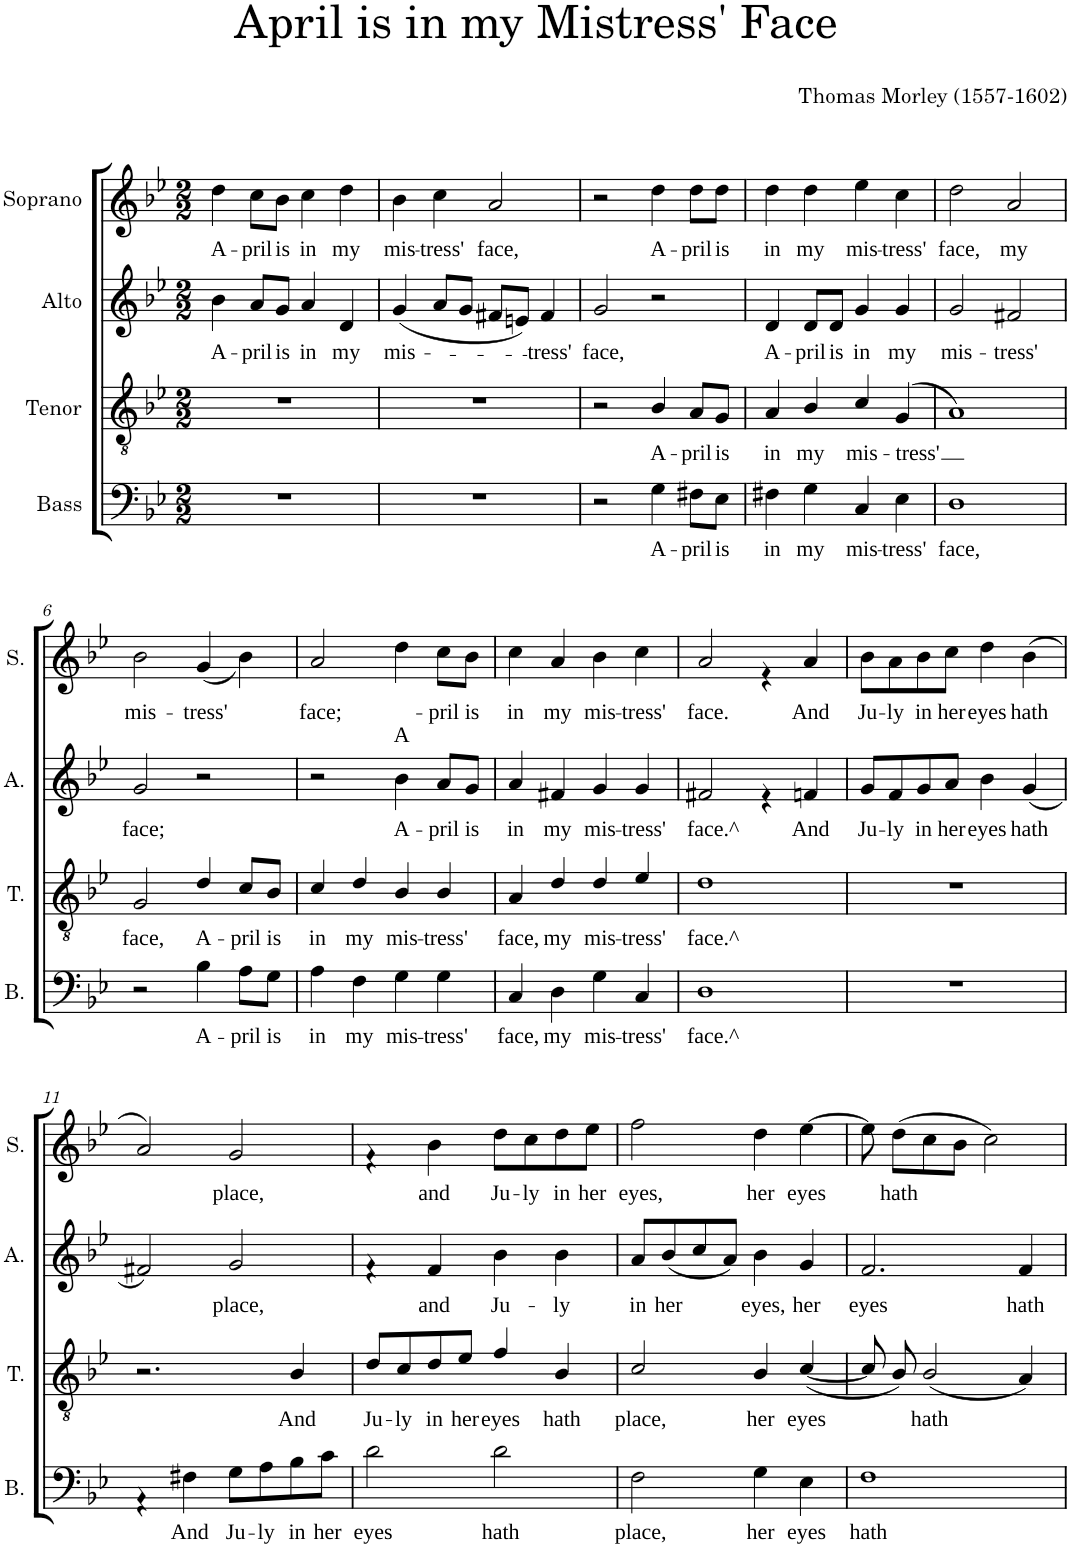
**kern	**text	**kern	**text	**kern	**text	**kern	**text
*part4	*part4	*part3	*part3	*part2	*part2	*part1	*part1
*staff4	*staff4	*staff3	*staff3	*staff2	*staff2	*staff1	*staff1
*I"Bass	*	*I"Tenor	*	*I"Alto	*	*I"Soprano	*
*I'B.	*	*I'T.	*	*I'A.	*	*I'S.	*
*clefF4	*	*clefGv2	*	*clefG2	*	*clefG2	*
*k[b-e-]	*	*k[b-e-]	*	*k[b-e-]	*	*k[b-e-]	*
*M2/2	*	*M2/2	*	*M2/2	*	*M2/2	*
=1	=1	=1	=1	=1	=1	=1	=1
!	!	!	!	!	!LO:LY:b	!	!LO:LY:b
1r	.	1r	.	4b-\	A-	4dd\	A-
!	!	!	!	!	!LO:LY:b	!	!LO:LY:b
.	.	.	.	8a/L	-pril	8cc\L	-pril
!	!	!	!	!	!LO:LY:b	!	!LO:LY:b
.	.	.	.	8g/J	is	8b-\J	is
!	!	!	!	!	!LO:LY:b	!	!LO:LY:b
.	.	.	.	4a/	in	4cc\	in
!	!	!	!	!	!LO:LY:b	!	!LO:LY:b
.	.	.	.	4d/	my	4dd\	my
=2	=2	=2	=2	=2	=2	=2	=2
!	!	!	!	!	!LO:LY:b	!	!LO:LY:b
1r	.	1r	.	(<4g/	mis-	4b-\	mis-
!	!	!	!	!	!	!	!LO:LY:b
.	.	.	.	8a/L	.	4cc\	-tress'
.	.	.	.	8g/J	.	.	.
!	!	!	!	!	!	!	!LO:LY:b
.	.	.	.	8f#X/L	.	2a/	face,
.	.	.	.	8en/J)	.	.	.
!	!	!	!	!	!LO:LY:b	!	!
.	.	.	.	4f#/	-tress'	.	.
=3	=3	=3	=3	=3	=3	=3	=3
!	!	!	!	!	!LO:LY:b	!	!
2r	.	2r	.	2g/	face,	2r	.
!	!LO:LY:b	!	!LO:LY:b	!	!	!	!LO:LY:b
4G\	A-	4B-/	A-	2r	.	4dd\	A-
!	!LO:LY:b	!	!LO:LY:b	!	!	!	!LO:LY:b
8F#X\L	-pril	8A/L	-pril	.	.	8dd\L	-pril
!	!LO:LY:b	!	!LO:LY:b	!	!	!	!LO:LY:b
8E-\J	is	8G/J	is	.	.	8dd\J	is
=4	=4	=4	=4	=4	=4	=4	=4
!	!LO:LY:b	!	!LO:LY:b	!	!LO:LY:b	!	!LO:LY:b
4F#X\	in	4A/	in	4d/	A-	4dd\	in
!	!LO:LY:b	!	!LO:LY:b	!	!LO:LY:b	!	!LO:LY:b
4G\	my	4B-/	my	8d/L	-pril	4dd\	my
!	!	!	!	!	!LO:LY:b	!	!
.	.	.	.	8d/J	is	.	.
!	!LO:LY:b	!	!LO:LY:b	!	!LO:LY:b	!	!LO:LY:b
4C/	mis-	4c/	mis-	4g/	in	4ee-\	mis-
!	!LO:LY:b	!	!LO:LY:b	!	!LO:LY:b	!	!LO:LY:b
4E-\	-tress'	(>4G/	-tress'	4g/	my	4cc\	-tress'
=5	=5	=5	=5	=5	=5	=5	=5
!	!LO:LY:b	!	!	!	!LO:LY:b	!	!LO:LY:b
1D	face,	1A)	.	2g/	mis-	2dd\	face,
!	!	!	!	!	!LO:LY:b	!	!LO:LY:b
.	.	.	.	2f#X/	-tress'	2a/	my
!!LO:LB:g=z
=6	=6	=6	=6	=6	=6	=6	=6
!	!	!	!LO:LY:b	!	!LO:LY:b	!	!LO:LY:b
2r	.	2G/	face,	2g/	face;	2b-\	mis-
!	!LO:LY:b	!	!LO:LY:b	!	!	!	!LO:LY:b
4B-\	A-	4d/	A-	2r	.	(<4g/	-tress'
!	!LO:LY:b	!	!LO:LY:b	!	!	!	!
8A\L	-pril	8c/L	-pril	.	.	4b-\)	.
!	!LO:LY:b	!	!LO:LY:b	!	!	!	!
8G\J	is	8B-/J	is	.	.	.	.
=7	=7	=7	=7	=7	=7	=7	=7
!	!LO:LY:b	!	!LO:LY:b	!	!	!	!LO:LY:b
4A\	in	4c/	in	2r	.	2a/	face;
!	!LO:LY:b	!	!LO:LY:b	!	!	!	!
4F\	my	4d/	my	.	.	.	.
!	!LO:LY:b	!	!LO:LY:b	!	!LO:LY:b	!	!LO:LY:b
4G\	mis-	4B-/	mis-	4b-\	A-	4dd\	A
!	!LO:LY:b	!	!LO:LY:b	!	!LO:LY:b	!	!LO:LY:b
4G\	-tress'	4B-/	-tress'	8a/L	-pril	8cc\L	-pril
!	!	!	!	!	!LO:LY:b	!	!LO:LY:b
.	.	.	.	8g/J	is	8b-\J	is
=8	=8	=8	=8	=8	=8	=8	=8
!	!LO:LY:b	!	!LO:LY:b	!	!LO:LY:b	!	!LO:LY:b
4C/	face,	4A/	face,	4a/	in	4cc\	in
!	!LO:LY:b	!	!LO:LY:b	!	!LO:LY:b	!	!LO:LY:b
4D\	my	4d/	my	4f#X/	my	4a/	my
!	!LO:LY:b	!	!LO:LY:b	!	!LO:LY:b	!	!LO:LY:b
4G\	mis-	4d/	mis-	4g/	mis-	4b-\	mis-
!	!LO:LY:b	!	!LO:LY:b	!	!LO:LY:b	!	!LO:LY:b
4C/	-tress'	4e-/	-tress'	4g/	-tress'	4cc\	-tress'
=9	=9	=9	=9	=9	=9	=9	=9
!	!LO:LY:b	!	!LO:LY:b	!	!LO:LY:b	!	!LO:LY:b
1D	face.^	1d	face.^	2f#X/	face.^	2a/	face.
.	.	.	.	4re	.	4re	.
!	!	!	!	!	!LO:LY:b	!	!LO:LY:b
.	.	.	.	4fn/	And	4a/	And
=10	=10	=10	=10	=10	=10	=10	=10
!	!	!	!	!	!LO:LY:b	!	!LO:LY:b
1r	.	1r	.	8g/L	Ju-	8b-\L	Ju-
!	!	!	!	!	!LO:LY:b	!	!LO:LY:b
.	.	.	.	8f/	-ly	8a\	-ly
!	!	!	!	!	!LO:LY:b	!	!LO:LY:b
.	.	.	.	8g/	in	8b-\	in
!	!	!	!	!	!LO:LY:b	!	!LO:LY:b
.	.	.	.	8a/J	her	8cc\J	her
!	!	!	!	!	!LO:LY:b	!	!LO:LY:b
.	.	.	.	4b-\	eyes	4dd\	eyes
!	!	!	!	!	!LO:LY:b	!	!LO:LY:b
.	.	.	.	(<4g/	hath	(>4b-\	hath
!!LO:LB:g=z
=11	=11	=11	=11	=11	=11	=11	=11
4rAA	.	2.r	.	2f#X/)	.	2a/)	.
!	!LO:LY:b	!	!	!	!	!	!
4F#X\	And	.	.	.	.	.	.
!	!LO:LY:b	!	!	!	!LO:LY:b	!	!LO:LY:b
8G\L	Ju-	.	.	2g/	place,	2g/	place,
!	!LO:LY:b	!	!	!	!	!	!
8A\	-ly	.	.	.	.	.	.
!	!LO:LY:b	!	!LO:LY:b	!	!	!	!
8B-\	in	4B-/	And	.	.	.	.
!	!LO:LY:b	!	!	!	!	!	!
8c\J	her	.	.	.	.	.	.
=12	=12	=12	=12	=12	=12	=12	=12
!	!LO:LY:b	!	!LO:LY:b	!	!	!	!
2d\	eyes	8d/L	Ju-	4rf	.	4rf	.
!	!	!	!LO:LY:b	!	!	!	!
.	.	8c/	-ly	.	.	.	.
!	!	!	!LO:LY:b	!	!LO:LY:b	!	!LO:LY:b
.	.	8d/	in	4f/	and	4b-\	and
!	!	!	!LO:LY:b	!	!	!	!
.	.	8e-/J	her	.	.	.	.
!	!LO:LY:b	!	!LO:LY:b	!	!LO:LY:b	!	!LO:LY:b
2d\	hath	4f/	eyes	4b-\	Ju-	8dd\L	Ju-
!	!	!	!	!	!	!	!LO:LY:b
.	.	.	.	.	.	8cc\	-ly
!	!	!	!LO:LY:b	!	!LO:LY:b	!	!LO:LY:b
.	.	4B-/	hath	4b-\	-ly	8dd\	in
!	!	!	!	!	!	!	!LO:LY:b
.	.	.	.	.	.	8ee-\J	her
=13	=13	=13	=13	=13	=13	=13	=13
!	!LO:LY:b	!	!LO:LY:b	!	!LO:LY:b	!	!LO:LY:b
2F\	place,	2c/	place,	8a/L	in	2ff\	eyes,
!	!	!	!	!	!LO:LY:b	!	!
.	.	.	.	(<8b-/	her	.	.
.	.	.	.	8cc/	.	.	.
.	.	.	.	8a/J)	.	.	.
!	!LO:LY:b	!	!LO:LY:b	!	!LO:LY:b	!	!LO:LY:b
4G\	her	4B-/	her	4b-\	eyes,	4dd\	her
!	!LO:LY:b	!	!LO:LY:b	!	!LO:LY:b	!	!LO:LY:b
4E-\	eyes	(<[<4c/	eyes	4g/	her	[>4ee-\	eyes
=14	=14	=14	=14	=14	=14	=14	=14
!	!LO:LY:b	!	!	!	!LO:LY:b	!	!
1F	hath	8c/]	.	2.f/	eyes	8ee-\]	.
!	!	!	!	!	!	!	!LO:LY:b
.	.	8B-/)	.	.	.	(>8dd\L	hath
!	!	!	!LO:LY:b	!	!	!	!
.	.	(<2B-/	hath	.	.	8cc\	.
.	.	.	.	.	.	8b-\J	.
.	.	.	.	.	.	2cc\)	.
!	!	!	!	!	!LO:LY:b	!	!
.	.	4A/)	.	4f/	hath	.	.
=	=	=	=	=	=	=	=
*-	*-	*-	*-	*-	*-	*-	*-
